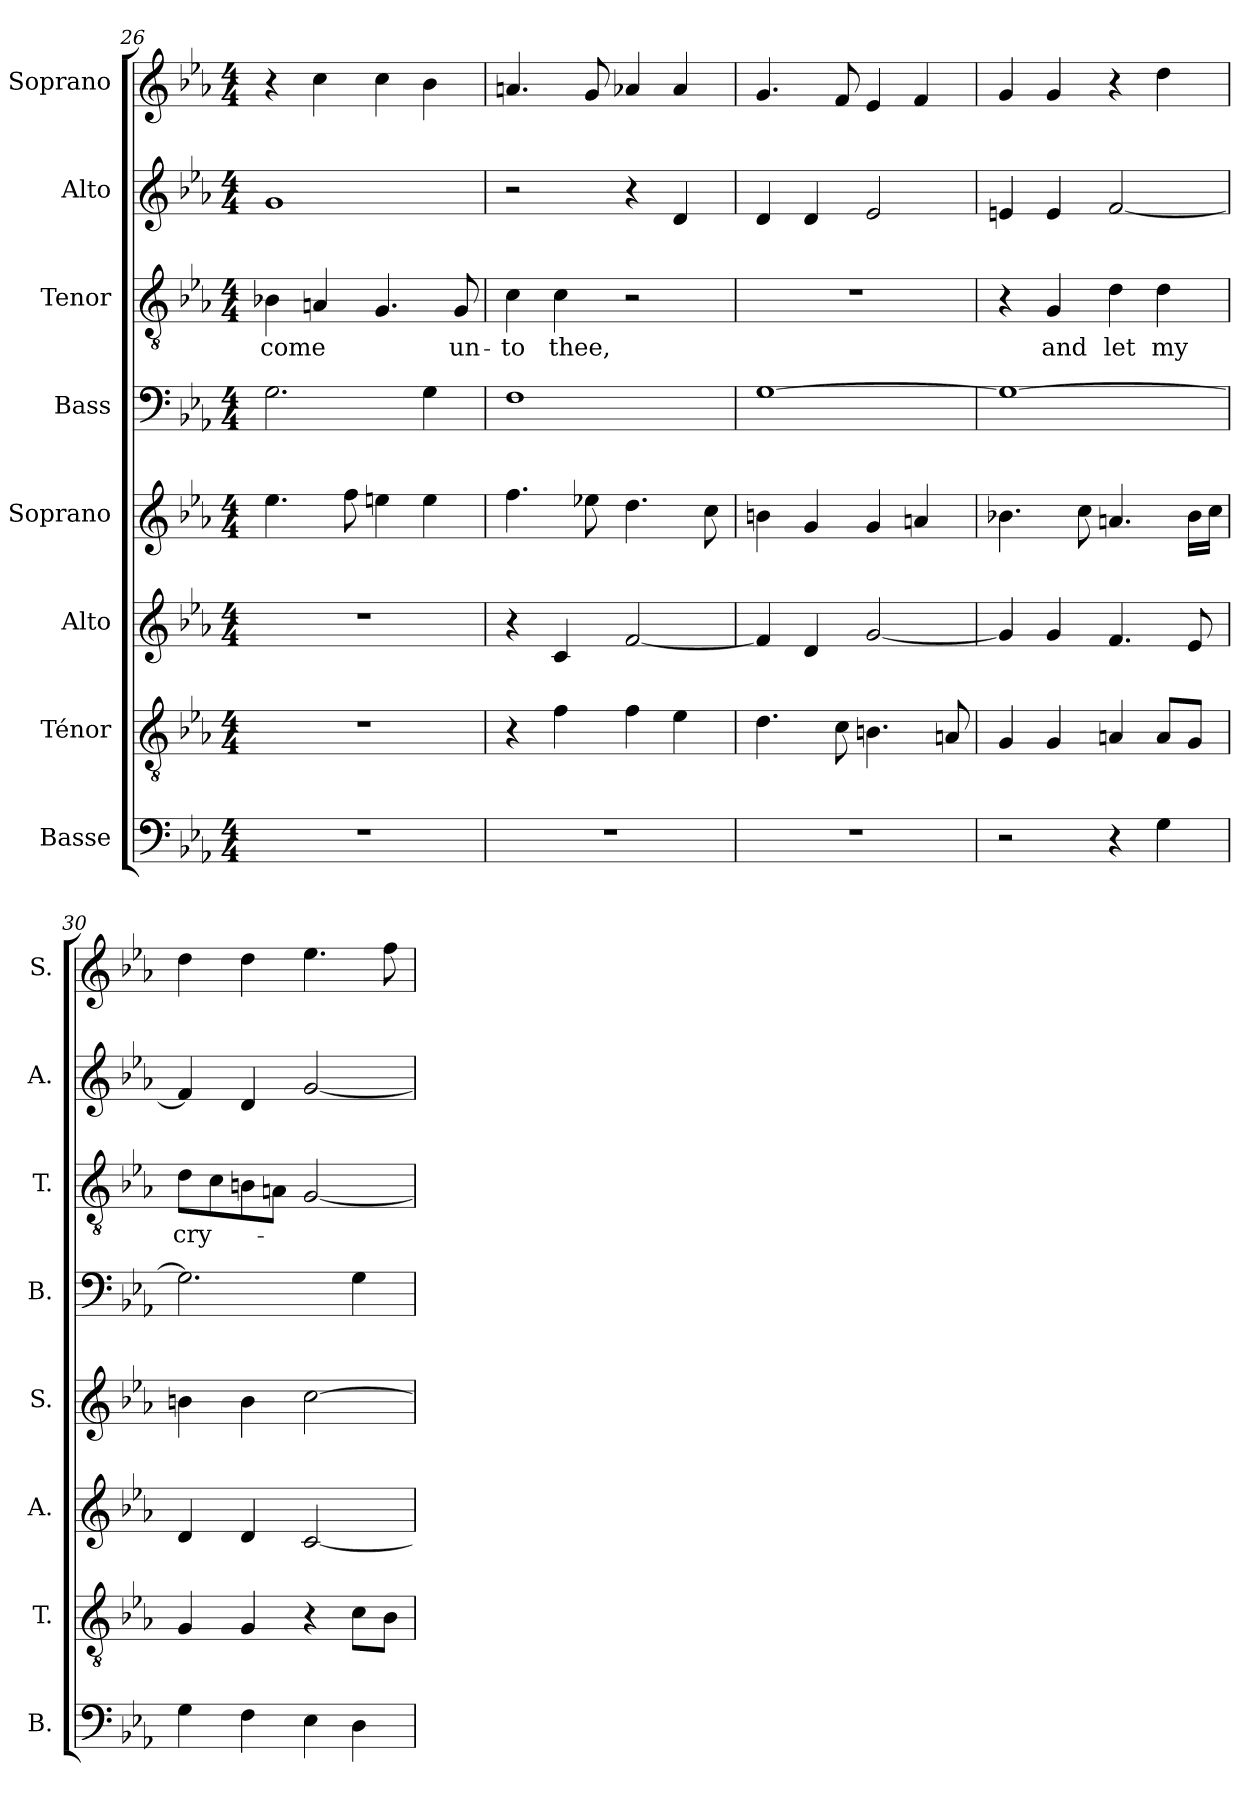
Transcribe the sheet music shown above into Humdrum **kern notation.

**kern	**kern	**kern	**kern	**kern	**kern	**text	**kern	**kern
*part8	*part7	*part6	*part5	*part4	*part3	*part3	*part2	*part1
*staff8	*staff7	*staff6	*staff5	*staff4	*staff3	*staff3	*staff2	*staff1
*I"Basse	*I"Ténor	*I"Alto	*I"Soprano	*I"Bass	*I"Tenor	*	*I"Alto	*I"Soprano
*I'B.	*I'T.	*I'A.	*I'S.	*I'B.	*I'T.	*	*I'A.	*I'S.
*clefF4	*clefGv2	*clefG2	*clefG2	*clefF4	*clefGv2	*	*clefG2	*clefG2
*k[b-e-a-]	*k[b-e-a-]	*k[b-e-a-]	*k[b-e-a-]	*k[b-e-a-]	*k[b-e-a-]	*	*k[b-e-a-]	*k[b-e-a-]
*M4/4	*M4/4	*M4/4	*M4/4	*M4/4	*M4/4	*	*M4/4	*M4/4
=26	=26	=26	=26	=26	=26	=26	=26	=26
!	!	!	!	!	!	!LO:LY:b	!	!
1r	1r	1r	4.ee-\	2.G\	4B-X\	come	1g	4r
.	.	.	.	.	4An/	.	.	4cc\
.	.	.	8ff\	.	.	.	.	.
.	.	.	4een\	.	4.G/	.	.	4cc\
.	.	.	4ee\	4G\	.	.	.	4b-\
!	!	!	!	!	!	!LO:LY:b	!	!
.	.	.	.	.	8G/	un-	.	.
=27	=27	=27	=27	=27	=27	=27	=27	=27
!	!	!	!	!	!	!LO:LY:b	!	!
1r	4r	4r	4.ff\	1F	4c\	-to	2r	4.an/
!	!	!	!	!	!	!LO:LY:b	!	!
.	4f\	4c/	.	.	4c\	thee,	.	.
.	.	.	8ee-X\	.	.	.	.	8g/
.	4f\	[2f/	4.dd\	.	2r	.	4r	4a-X/
.	4e-\	.	.	.	.	.	4d/	4a-/
.	.	.	8cc\	.	.	.	.	.
=28	=28	=28	=28	=28	=28	=28	=28	=28
1r	4.d\	4f/]	4bn\	[1G	1r	.	4d/	4.g/
.	.	4d/	4g/	.	.	.	4d/	.
.	8c\	.	.	.	.	.	.	8f/
.	4.Bn\	[2g/	4g/	.	.	.	2e-/	4e-/
.	.	.	4an/	.	.	.	.	4f/
.	8An/	.	.	.	.	.	.	.
=29	=29	=29	=29	=29	=29	=29	=29	=29
2r	4G/	4g/]	4.b-X\	1G_	4r	.	4en/	4g/
!	!	!	!	!	!	!LO:LY:b	!	!
.	4G/	4g/	.	.	4G/	and	4e/	4g/
.	.	.	8cc\	.	.	.	.	.
!	!	!	!	!	!	!LO:LY:b	!	!
4r	4An/	4.f/	4.an/	.	4d\	let	[2f/	4r
!	!	!	!	!	!	!LO:LY:b	!	!
4G\	8A/L	.	.	.	4d\	my	.	4dd\
.	8G/J	8e-/	16b-\LL	.	.	.	.	.
.	.	.	16cc\JJ	.	.	.	.	.
!!LO:PB:g=z
=30	=30	=30	=30	=30	=30	=30	=30	=30
!	!	!	!	!	!	!LO:LY:b	!	!
4G\	4G/	4d/	4bn\	2.G\]	8d\L	cry-	4f/]	4dd\
.	.	.	.	.	8c\	.	.	.
4F\	4G/	4d/	4b\	.	8Bn\	.	4d/	4dd\
.	.	.	.	.	8An\J	.	.	.
4E-\	4r	[2c/	[2cc\	.	[2G/	.	[2g/	4.ee-\
4D\	8c\L	.	.	4G\	.	.	.	.
.	8B-\J	.	.	.	.	.	.	8ff\
=	=	=	=	=	=	=	=	=
*-	*-	*-	*-	*-	*-	*-	*-	*-
